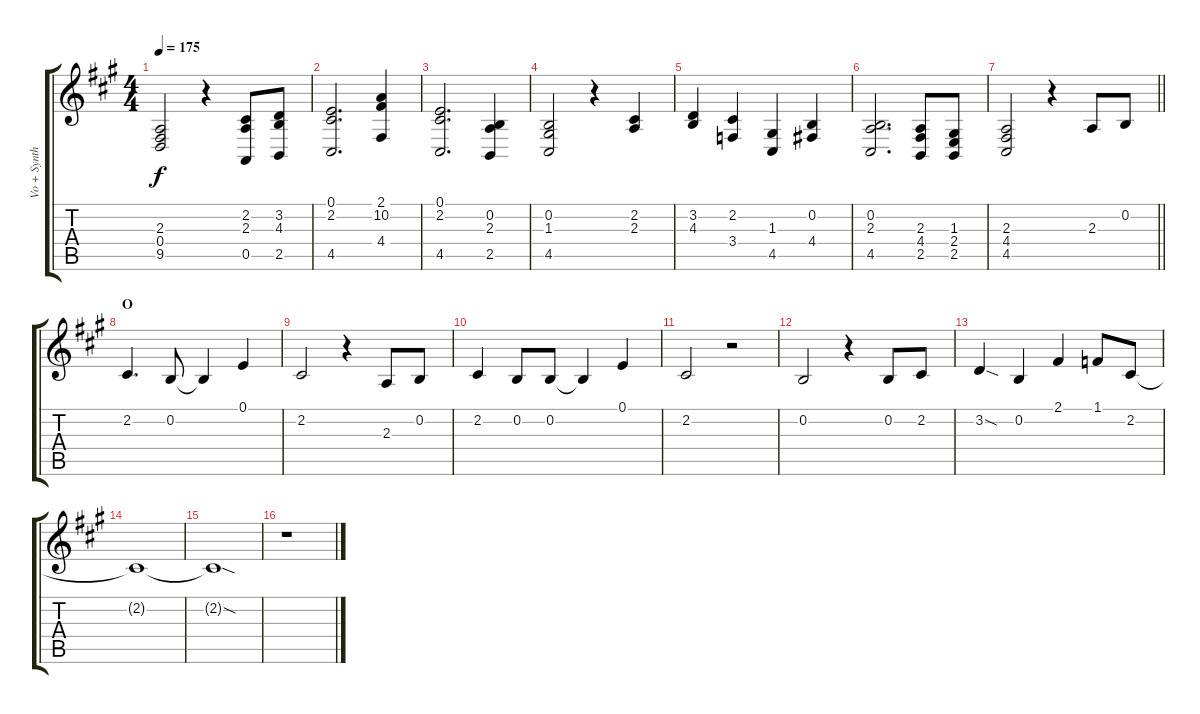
\track ("Vo + Synth." "Vo + Synth") {instrument lead6voice}
\staff {score tabs}
\tuning (E4 B3 G3 D3 A2 E2) {hide}
\ts (4 4)
\tempo 175
\clef g2
\ks f#minor
(2.3 0.4 9.5).2{dy f} r.4 (2.2 2.3 0.5).8 (3.2 4.3 2.5).8 |
(0.1 2.2 4.5).2{d} (2.1 10.2 4.4).4 |
(0.1 2.2 4.5).2{d} (0.2 2.3 2.5).4 |
(0.2 1.3 4.5).2 r.4 (2.2 2.3).4 |
(3.2 4.3).4 (2.2 3.4).4 (1.3 4.5).4 (0.2 4.4).4 |
(0.2 2.3 4.5).2{d} (2.3 4.4 2.5).8 (1.3 2.4 2.5).8 |
\barLineRight lightlight
(2.3 4.4 4.5).2 r.4 2.3.8 0.2.8 |
\section ("" "O")
2.2.4{d} 0.2.8 0.2{t}.4 0.1.4 |
2.2.2 r.4 2.3.8 0.2.8 |
2.2.4 0.2.8 0.2.8 0.2{t}.4 0.1.4 |
2.2.2 r.2 |
0.2.2 r.4 0.2.8 2.2.8 |
3.2{sod}.4 0.2.4 2.1.4 1.1.8 2.2.8 |
2.2{t}.1 |
2.2{sod t}.1 |
r.1
